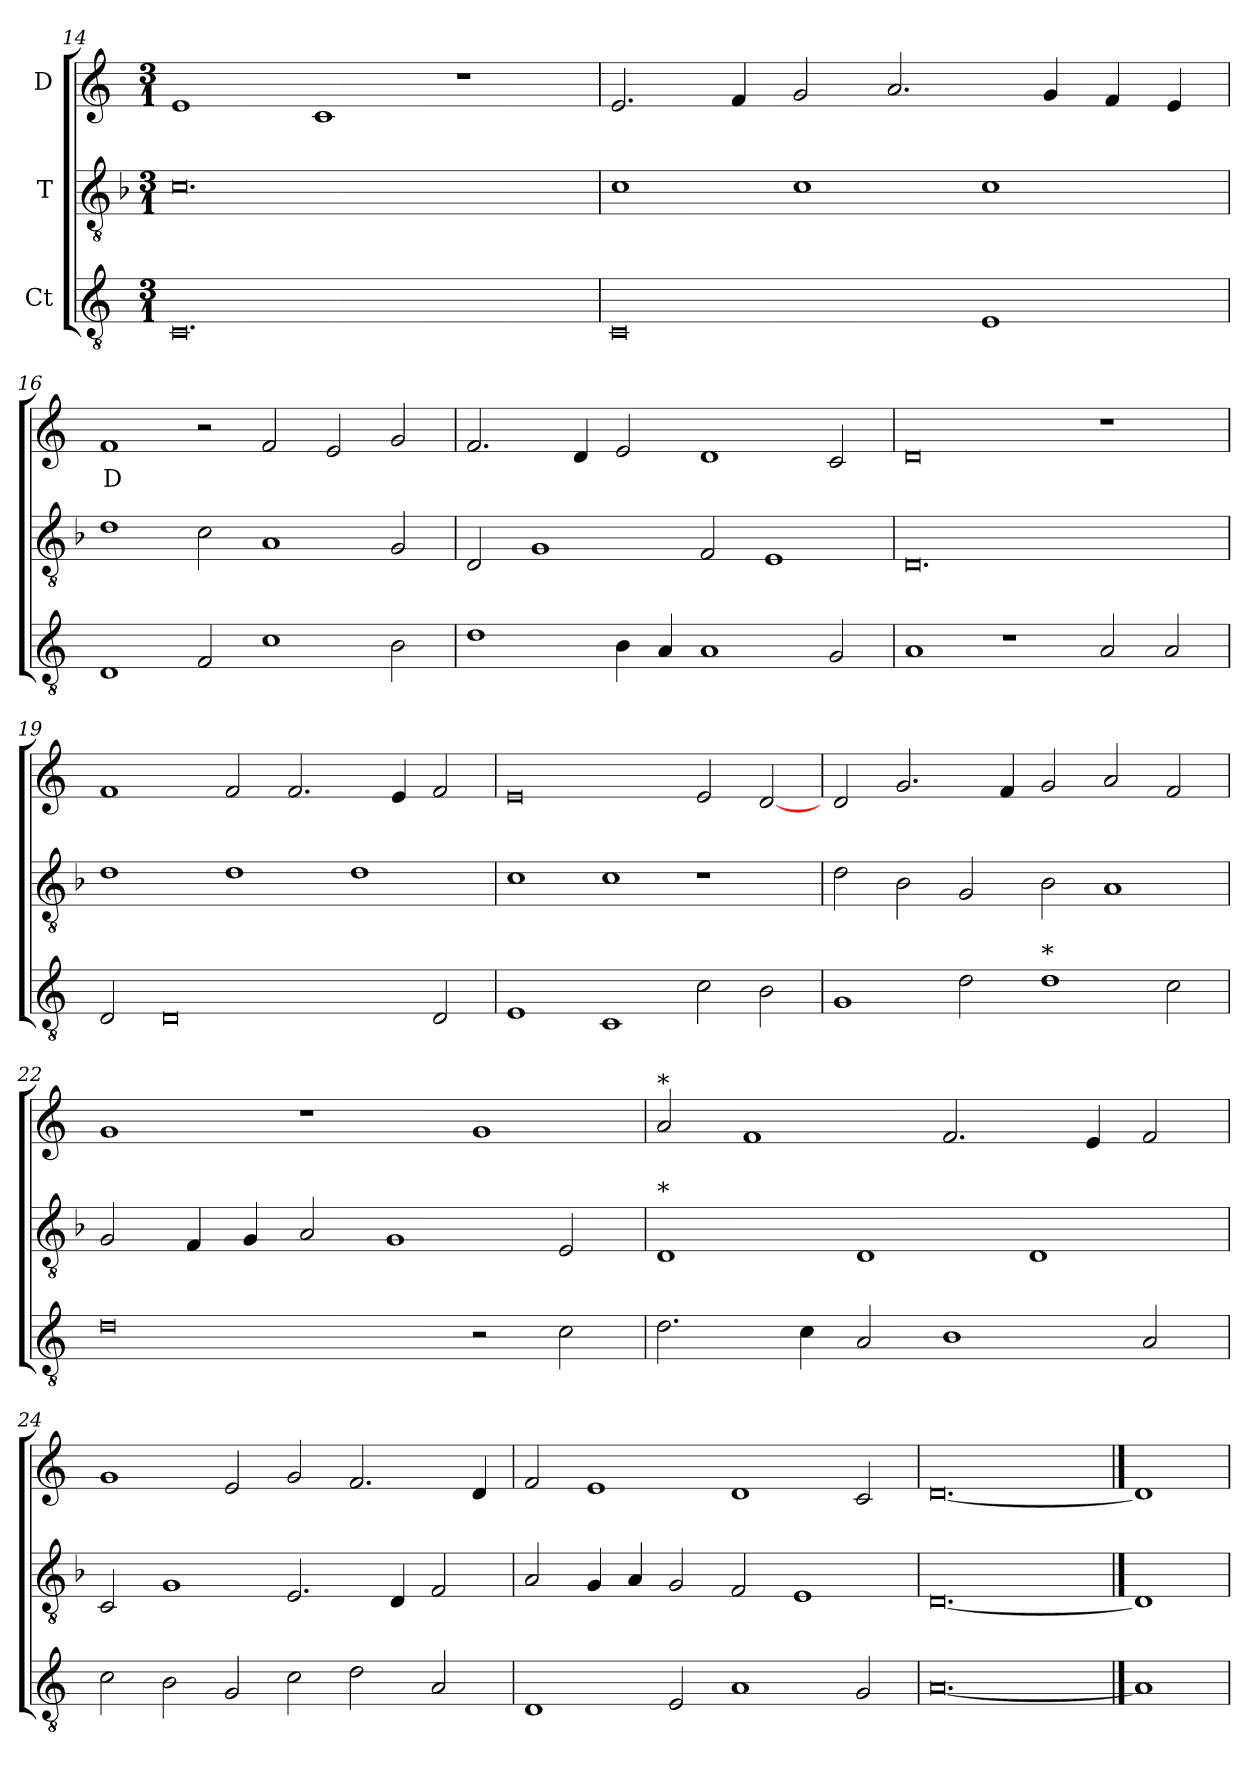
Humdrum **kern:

**kern	**kern	**kern	**text
*part3	*part2	*part1	*part1
*staff3	*staff2	*staff1	*staff1
*I"Ct	*I"T	*I"D	*
*clefGv2	*clefGv2	*clefG2	*
*ITrd7c12	*ITrd7c12	*	*
*k[]	*k[b-]	*k[]	*
*C:	*F:	*C:	*
*M3/1	*M3/1	*M3/1	*
=14	=14	=14	=14
0.CCi/	0.Ci\	1ei/	.
.	.	1ci/	.
.	.	1r	.
=15	=15	=15	=15
0CCi/	1Ci\	2.ei/	.
.	.	4fi/	.
.	1Ci\	2gi/	.
.	.	2.ai/	.
1EEi/	1Ci\	.	.
.	.	4gi/	.
.	.	4fi/	.
.	.	4ei/	.
!!LO:LB:g=z
=16	=16	=16	=16
!	!	!	!LO:LY:b:color=#000000
1DDi/	1Di\	1fi/	D
2FFi/	2Ci\	2r	.
1Ci\	1AAi/	2fi/	.
.	.	2ei/	.
2BBi\	2GGi/	2gi/	.
=17	=17	=17	=17
1Di\	2DDi/	2.fi/	.
.	1GGi/	.	.
.	.	4di/	.
4BBi\	.	2ei/	.
4AAi/	.	.	.
1AAi/	2FFi/	1di/	.
.	1EEi/	.	.
2GGi/	.	2ci/	.
=18	=18	=18	=18
1AAi/	0.DDi/	0di/	.
1r	.	.	.
2AAi/	.	1r	.
2AAi/	.	.	.
!!LO:LB:g=z
=19	=19	=19	=19
2DDi/	1Di\	1fi/	.
0DDi/	.	.	.
.	1Di\	2fi/	.
.	.	2.fi/	.
.	1Di\	.	.
.	.	4ei/	.
2DDi/	.	2fi/	.
=20	=20	=20	=20
1EEi/	1Ci\	0ei/	.
1CCi/	1Ci\	.	.
2Ci\	1r	2ei/	.
2BBi\	.	[2di/	.
=21	=21	=21	=21
1GGi/	2Di\	2di/	.
.	2BB-i\	2.gi/	.
2Di\	2GGi/	.	.
.	.	4fi/	.
!LO:TX:t=*	!	!	!
1Di\	2BB-i\	2gi/	.
.	1AAi/	2ai/	.
2Ci\	.	2fi/	.
=22	=22	=22	=22
0Di\	2GGi/	1gi/	.
.	4FFi/	.	.
.	4GGi/	.	.
.	2AAi/	1r	.
.	1GGi/	.	.
2r	.	1gi/	.
2Ci\	2EEi/	.	.
!!LO:LB:g=z
=23	=23	=23	=23
!	!	!LO:TX:a:t=*	!
!	!LO:TX:t=*	!	!
2.Di\	1DDi/	2ai/	.
.	.	1fi/	.
4Ci\	.	.	.
2AAi/	1DDi/	.	.
1BBi/	.	2.fi/	.
.	1DDi/	.	.
.	.	4ei/	.
2AAi/	.	2fi/	.
=24	=24	=24	=24
2Ci\	2CCi/	1gi/	.
2BBi\	1GGi/	.	.
2GGi/	.	2ei/	.
2Ci\	2.EEi/	2gi/	.
2Di\	.	2.fi/	.
.	4DDi/	.	.
2AAi/	2FFi/	.	.
.	.	4di/	.
=25	=25	=25	=25
1DDi/	2AAi/	2fi/	.
.	4GGi/	1ei/	.
.	4AAi/	.	.
2EEi/	2GGi/	.	.
1AAi/	2FFi/	1di/	.
.	1EEi/	.	.
2GGi/	.	2ci/	.
=26	=26	=26	=26
[0.AAi/	[0.DDi/	[0.di/	.
==27	==27	==27	==27
1AAi/]	1DDi/]	1di/]	.
=	=	=	=
*-	*-	*-	*-
